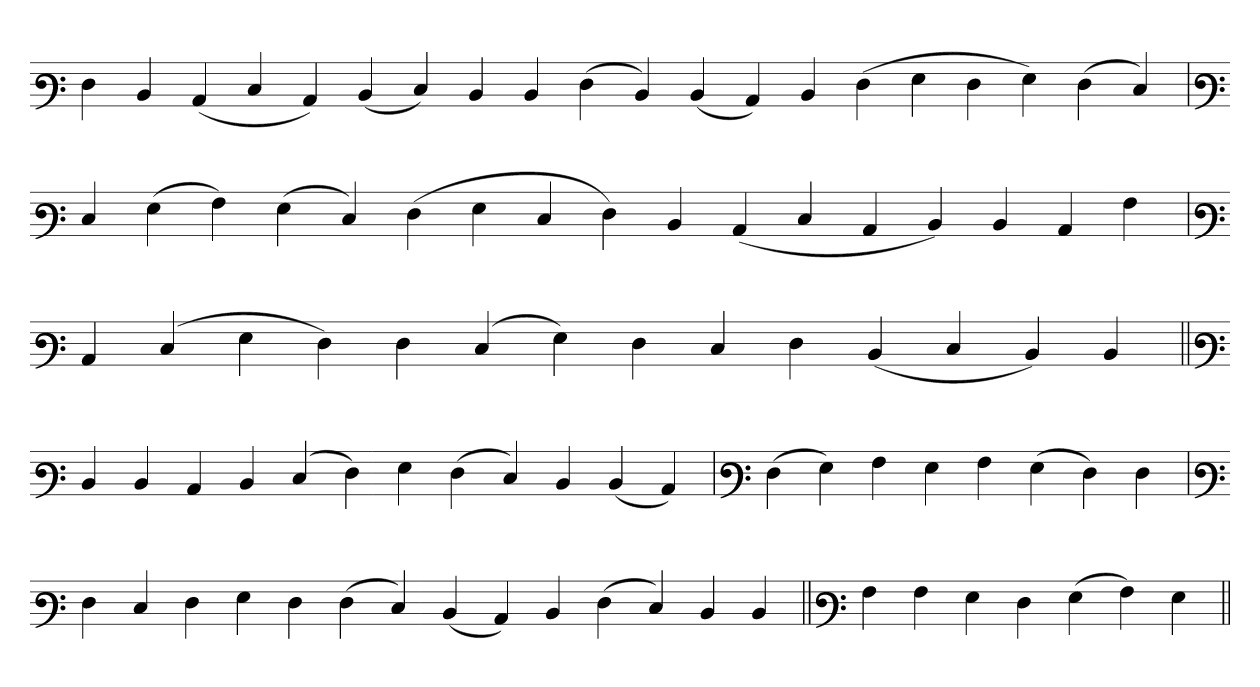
**kern
*part1
*staff1
*clefF3
=
4F
4D
(4C
4E
4C)
(4D
4E)
4D
4D
(4F
4D)
(4D
4C)
4D
(4F
4G
4F
4G)
(4F
4E)
='
*clefF3
4E
(4G
4A)
(4G
4E)
(4F
4G
4E
4F)
4D
(4C
4E
4C
4D)
4D
4C
4A
=`
*clefF3
4C
(4E
4G
4F)
4F
(4E
4G)
4F
4E
4F
(4D
4E
4D)
4D
=||
*clefF3
4D
4D
4C
4D
(4E
4F)
4G
(4F
4E)
4D
(4D
4C)
=`
*clefF3
(4F
4G)
4A
4G
4A
(4G
4F)
4F
='
*clefF3
4F
4E
4F
4G
4F
(4F
4E)
(4D
4C)
4D
(4F
4E)
4D
4D
=||
*clefF3
4A
4A
4G
4F
(4G
4A)
4G
=||
*-
